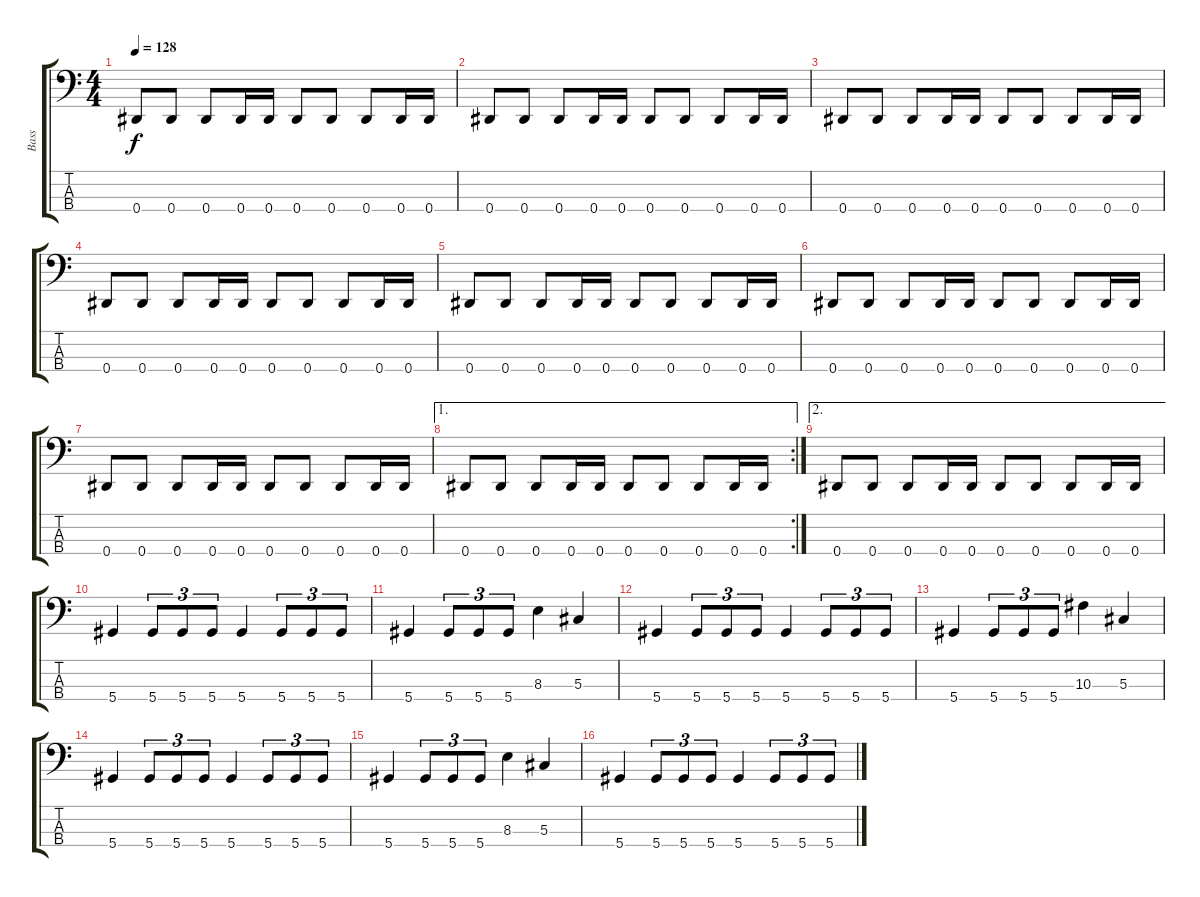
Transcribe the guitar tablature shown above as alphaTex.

\track ("Bass" "Bass") {instrument electricbassfinger}
\staff {score tabs}
\tuning (Gb2 Db2 Ab1 Eb1) {hide}
\ts (4 4)
\tempo 128
\clef f4
\ks c
0.4.8{dy f} 0.4.8 0.4.8 0.4.16 0.4.16 0.4.8 0.4.8 0.4.8 0.4.16 0.4.16 |
0.4.8 0.4.8 0.4.8 0.4.16 0.4.16 0.4.8 0.4.8 0.4.8 0.4.16 0.4.16 |
0.4.8 0.4.8 0.4.8 0.4.16 0.4.16 0.4.8 0.4.8 0.4.8 0.4.16 0.4.16 |
0.4.8 0.4.8 0.4.8 0.4.16 0.4.16 0.4.8 0.4.8 0.4.8 0.4.16 0.4.16 |
0.4.8 0.4.8 0.4.8 0.4.16 0.4.16 0.4.8 0.4.8 0.4.8 0.4.16 0.4.16 |
0.4.8 0.4.8 0.4.8 0.4.16 0.4.16 0.4.8 0.4.8 0.4.8 0.4.16 0.4.16 |
0.4.8 0.4.8 0.4.8 0.4.16 0.4.16 0.4.8 0.4.8 0.4.8 0.4.16 0.4.16 |
\ae 1
\rc 2
0.4.8 0.4.8 0.4.8 0.4.16 0.4.16 0.4.8 0.4.8 0.4.8 0.4.16 0.4.16 |
\ae 2
0.4.8 0.4.8 0.4.8 0.4.16 0.4.16 0.4.8 0.4.8 0.4.8 0.4.16 0.4.16 |
5.4.4 5.4.8{tu (3 2)} 5.4.8{tu (3 2)} 5.4.8{tu (3 2)} 5.4.4 5.4.8{tu (3 2)} 5.4.8{tu (3 2)} 5.4.8{tu (3 2)} |
5.4.4 5.4.8{tu (3 2)} 5.4.8{tu (3 2)} 5.4.8{tu (3 2)} 8.3.4 5.3.4 |
5.4.4 5.4.8{tu (3 2)} 5.4.8{tu (3 2)} 5.4.8{tu (3 2)} 5.4.4 5.4.8{tu (3 2)} 5.4.8{tu (3 2)} 5.4.8{tu (3 2)} |
5.4.4 5.4.8{tu (3 2)} 5.4.8{tu (3 2)} 5.4.8{tu (3 2)} 10.3.4 5.3.4 |
5.4.4 5.4.8{tu (3 2)} 5.4.8{tu (3 2)} 5.4.8{tu (3 2)} 5.4.4 5.4.8{tu (3 2)} 5.4.8{tu (3 2)} 5.4.8{tu (3 2)} |
5.4.4 5.4.8{tu (3 2)} 5.4.8{tu (3 2)} 5.4.8{tu (3 2)} 8.3.4 5.3.4 |
5.4.4 5.4.8{tu (3 2)} 5.4.8{tu (3 2)} 5.4.8{tu (3 2)} 5.4.4 5.4.8{tu (3 2)} 5.4.8{tu (3 2)} 5.4.8{tu (3 2)}
